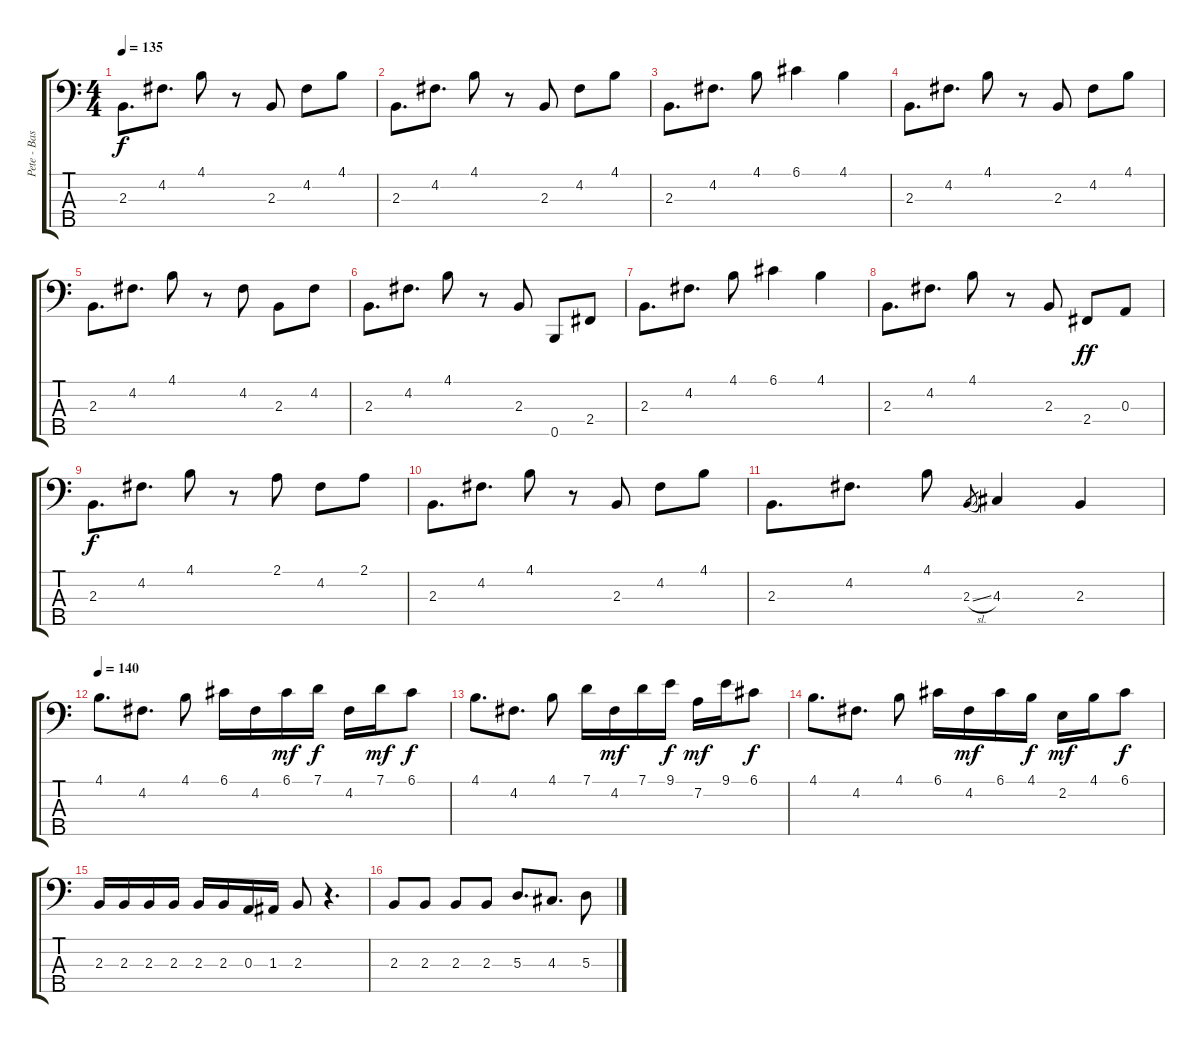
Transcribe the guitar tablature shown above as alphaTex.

\track ("Pete - Bass" "Pete - Bas") {instrument electricbassfinger}
\staff {score tabs}
\tuning (G2 D2 A1 E1 B0) {hide}
\ts (4 4)
\tempo 135
\clef f4
\ks c
2.3.8{d dy f} 4.2.8{d} 4.1.8 r.8 2.3.8 4.2.8 4.1.8 |
2.3.8{d} 4.2.8{d} 4.1.8 r.8 2.3.8 4.2.8 4.1.8 |
2.3.8{d} 4.2.8{d} 4.1.8 6.1.4 4.1.4 |
2.3.8{d} 4.2.8{d} 4.1.8 r.8 2.3.8 4.2.8 4.1.8 |
2.3.8{d} 4.2.8{d} 4.1.8 r.8 4.2.8 2.3.8 4.2.8 |
2.3.8{d} 4.2.8{d} 4.1.8 r.8 2.3.8 0.5.8 2.4.8 |
2.3.8{d} 4.2.8{d} 4.1.8 6.1.4 4.1.4 |
2.3.8{d} 4.2.8{d} 4.1.8 r.8 2.3.8 2.4.8{dy ff} 0.3.8 |
2.3.8{d dy f} 4.2.8{d} 4.1.8 r.8 2.1.8 4.2.8 2.1.8 |
2.3.8{d} 4.2.8{d} 4.1.8 r.8 2.3.8 4.2.8 4.1.8 |
2.3.8{d} 4.2.8{d} 4.1.8 2.3{sl}.8{gr} 4.3.4 2.3.4 |
\tempo 140
4.1.8{d} 4.2.8{d} 4.1.8 6.1.16 4.2.16 6.1.16{dy mf} 7.1.16{dy f} 4.2.16 7.1.16{dy mf} 6.1.8{dy f} |
4.1.8{d} 4.2.8{d} 4.1.8 7.1.16 4.2.16{dy mf} 7.1.16 9.1.16{dy f} 7.2.16{dy mf} 9.1.16 6.1.8{dy f} |
4.1.8{d} 4.2.8{d} 4.1.8 6.1.16 4.2.16{dy mf} 6.1.16 4.1.16{dy f} 2.2.16{dy mf} 4.1.16 6.1.8{dy f} |
2.3.16 2.3.16 2.3.16 2.3.16 2.3.16 2.3.16 0.3.16 1.3.16 2.3.8 r.4{d} |
2.3.8 2.3.8 2.3.8 2.3.8 5.3.8{d} 4.3.8{d} 5.3.8
